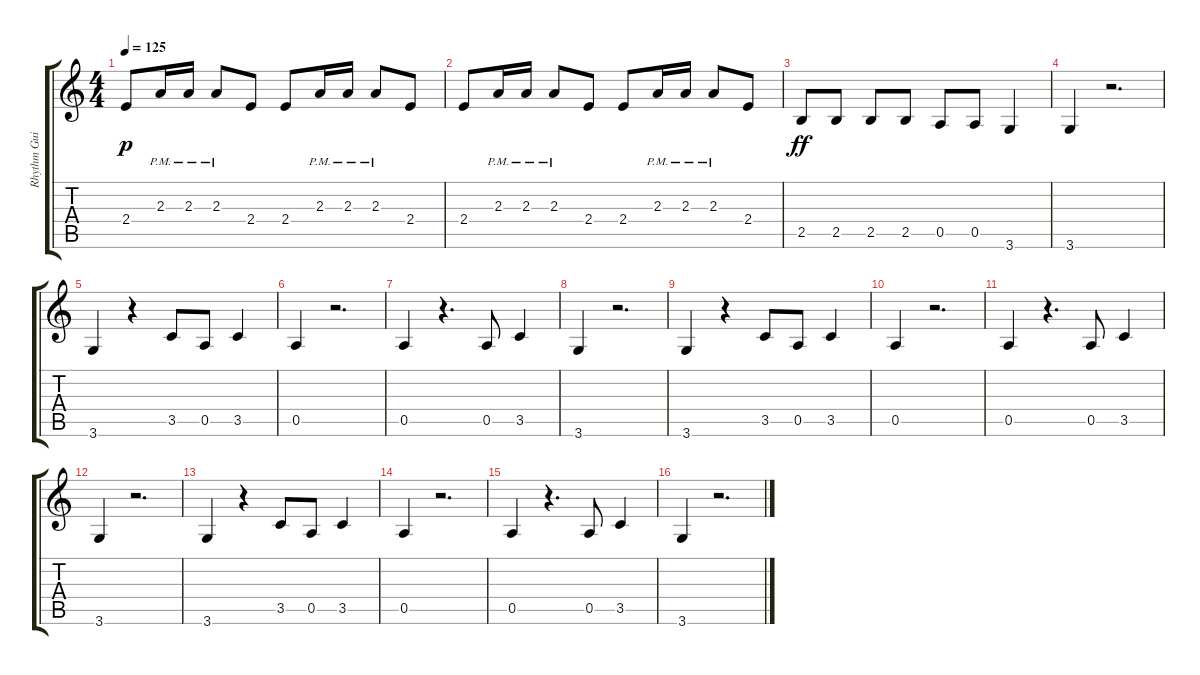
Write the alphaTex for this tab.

\track ("Rhythm Guitar" "Rhythm Gui") {instrument distortionguitar}
\staff {score tabs}
\tuning (E4 B3 G3 D3 A2 E2) {hide}
\ts (4 4)
\tempo 125
\clef g2
\ks c
2.4.8{dy p} 2.3{pm}.16 2.3{pm}.16 2.3{pm}.8 2.4.8 2.4.8 2.3{pm}.16 2.3{pm}.16 2.3{pm}.8 2.4.8 |
2.4.8 2.3{pm}.16 2.3{pm}.16 2.3{pm}.8 2.4.8 2.4.8 2.3{pm}.16 2.3{pm}.16 2.3{pm}.8 2.4.8 |
2.5.8{dy ff} 2.5.8 2.5.8 2.5.8 0.5.8 0.5.8 3.6.4 |
3.6.4 r.2{d} |
3.6.4 r.4 3.5.8 0.5.8 3.5.4 |
0.5.4 r.2{d} |
0.5.4 r.4{d} 0.5.8 3.5.4 |
3.6.4 r.2{d} |
3.6.4 r.4 3.5.8 0.5.8 3.5.4 |
0.5.4 r.2{d} |
0.5.4 r.4{d} 0.5.8 3.5.4 |
3.6.4 r.2{d} |
3.6.4 r.4 3.5.8 0.5.8 3.5.4 |
0.5.4 r.2{d} |
0.5.4 r.4{d} 0.5.8 3.5.4 |
3.6.4 r.2{d}
